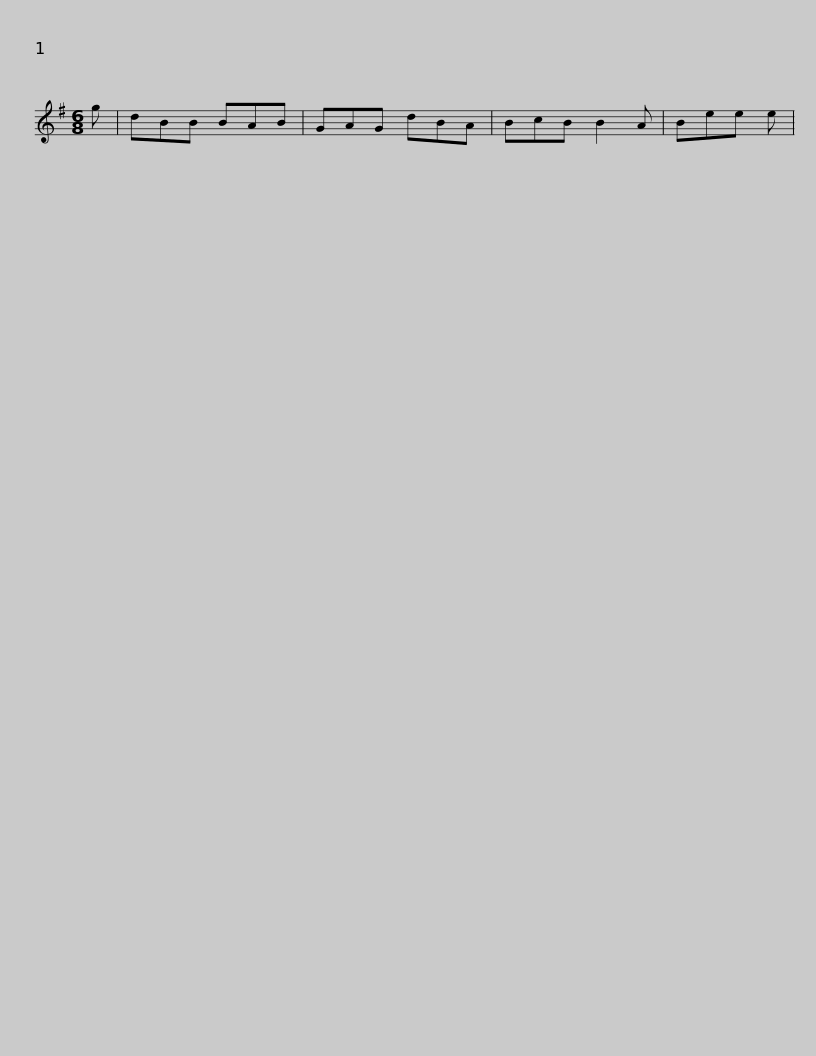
X:1
L:1/8
M:6/8
I:linebreak $
K:G
V:1 treble
V:1
 g | dBB BAB | GAG dBA | BcB B2 A | Bee e | %5
